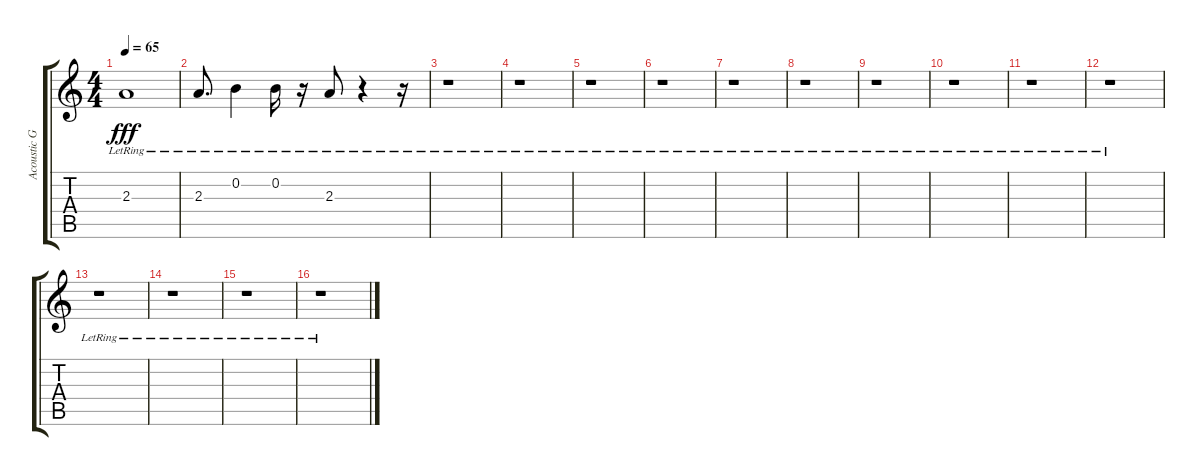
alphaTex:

\track ("Acoustic Guitar" "Acoustic G") {instrument acousticguitarsteel}
\staff {score tabs}
\tuning (E4 B3 G3 D3 A2 E2) {hide}
\ts (4 4)
\tempo 65
\clef g2
\ks c
2.3{lr}.1{dy fff} |
2.3{lr}.8{d} 0.2{lr}.4 0.2{lr}.16 r.16 2.3{lr}.8 r.4 r.16 |
r.1 |
r.1 |
r.1 |
r.1 |
r.1 |
r.1 |
r.1 |
r.1 |
r.1 |
r.1 |
r.1 |
r.1 |
r.1 |
r.1
